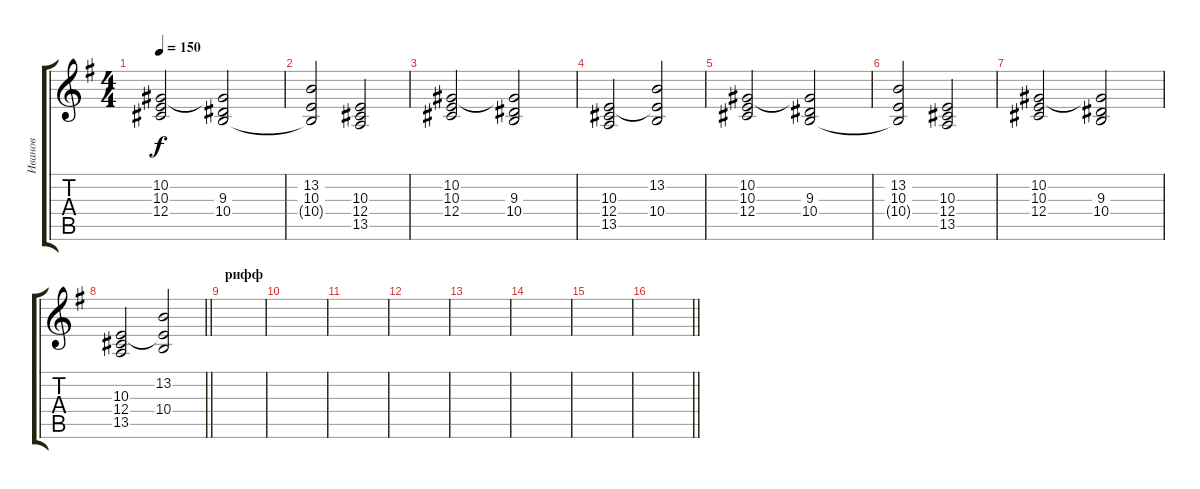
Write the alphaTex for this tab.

\track ("Иванов" "Иванов") {instrument synthstrings1}
\staff {score tabs}
\tuning (Eb4 Bb3 Gb3 Db3 Ab2 Eb2) {hide}
\ts (4 4)
\tempo 150
\clef g2
\ks g
(10.2 10.3 12.4).2{dy f instrument synthstrings1} (10.2{t} 9.3 10.4).2 |
(13.2 10.3 10.4{t}).2 (10.3 12.4 13.5).2 |
(10.2 10.3 12.4).2 (10.2{t} 9.3 10.4).2 |
(10.3 12.4 13.5).2 (13.2 10.3{t} 10.4).2 |
(10.2 10.3 12.4).2 (10.2{t} 9.3 10.4).2 |
(13.2 10.3 10.4{t}).2 (10.3 12.4 13.5).2 |
(10.2 10.3 12.4).2 (10.2{t} 9.3 10.4).2 |
\barLineRight lightlight
(10.3 12.4 13.5).2 (13.2 10.3{t} 10.4).2 |
\section ("" "рифф")
|
|
|
|
|
|
|
\barLineRight lightlight
